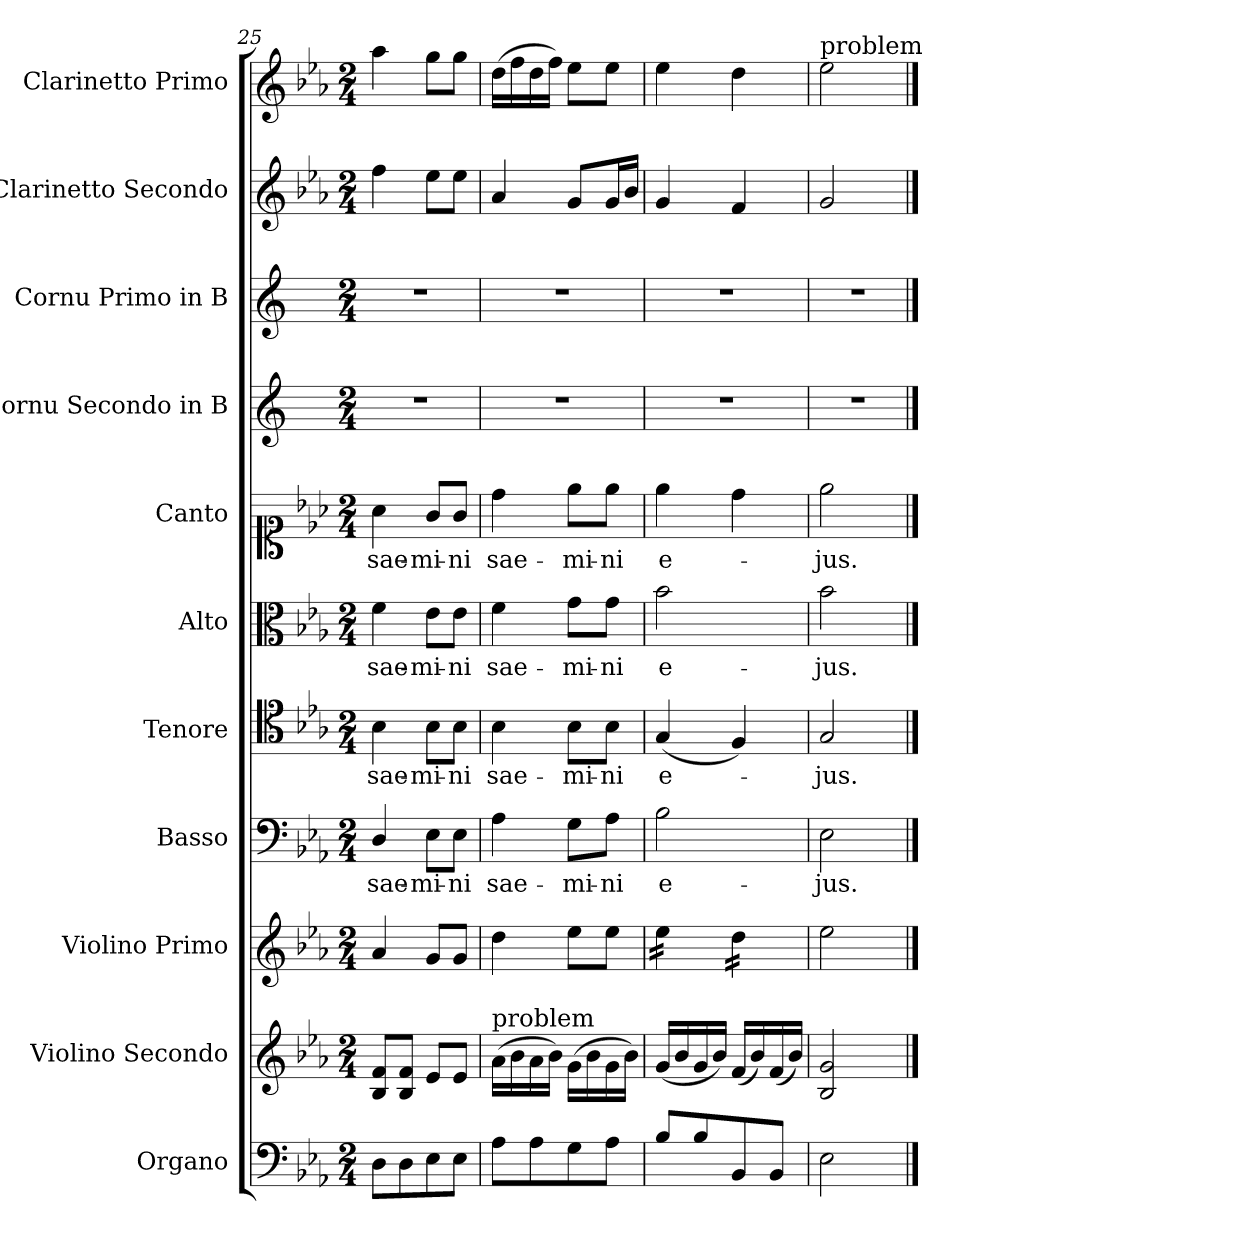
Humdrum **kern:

**kern	**kern	**kern	**kern	**text	**kern	**text	**kern	**text	**kern	**text	**kern	**kern	**kern	**kern
*part11	*part10	*part9	*part8	*part8	*part7	*part7	*part6	*part6	*part5	*part5	*part4	*part3	*part2	*part1
*staff11	*staff10	*staff9	*staff8	*staff8	*staff7	*staff7	*staff6	*staff6	*staff5	*staff5	*staff4	*staff3	*staff2	*staff1
*I"Organo	*I"Violino Secondo	*I"Violino Primo	*I"Basso	*	*I"Tenore	*	*I"Alto	*	*I"Canto	*	*I"Cornu Secondo in B	*I"Cornu Primo in B	*I"Clarinetto Secondo	*I"Clarinetto Primo
*I'Org	*	*I'Vn I	*I'B	*	*I'T	*	*I'A	*	*I'C	*	*	*I'Cor I	*	*I'Cl I
*clefF4	*clefG2	*clefG2	*clefF4	*	*clefC4	*	*clefC3	*	*clefC1	*	*clefG2	*clefG2	*clefG2	*clefG2
*	*	*	*	*	*	*	*	*	*	*	*ITrd1c2	*ITrd1c2	*	*
*k[b-e-a-]	*k[b-e-a-]	*k[b-e-a-]	*k[b-e-a-]	*	*k[b-e-a-]	*	*k[b-e-a-]	*	*k[b-e-a-]	*	*k[b-e-]	*k[b-e-]	*k[b-e-a-]	*k[b-e-a-]
*E-:	*E-:	*E-:	*E-:	*	*E-:	*	*E-:	*	*E-:	*	*	*	*E-:	*E-:
*M2/4	*M2/4	*M2/4	*M2/4	*	*M2/4	*	*M2/4	*	*M2/4	*	*M2/4	*M2/4	*M2/4	*M2/4
=25	=25	=25	=25	=25	=25	=25	=25	=25	=25	=25	=25	=25	=25	=25
8DL	8B- 8fL	4a-	4D/	sae-	4B-	sae-	4f	sae-	4a-	sae-	2r	2r	4ff	4aa-
8D	8B- 8fJ	.	.	.	.	.	.	.	.	.	.	.	.	.
8E-	8e-L	8gL	8E-\L	-mi-	8B-\L	-mi-	8e-\L	-mi-	8g/L	-mi-	.	.	8ee-L	8ggL
8E-J	8e-J	8gJ	8E-\J	-ni	8B-\J	-ni	8e-\J	-ni	8g/J	-ni	.	.	8ee-J	8ggJ
=26	=26	=26	=26	=26	=26	=26	=26	=26	=26	=26	=26	=26	=26	=26
!	!LO:TX:a:t=problem	!	!	!	!	!	!	!	!	!	!	!	!	!
8A-L	(>16a-\LL	4dd	4A-	sae-	4B-	sae-	4f	sae-	4dd	sae-	2r	2r	4a-	(>16ddLL
.	16b-	.	.	.	.	.	.	.	.	.	.	.	.	16ff
8A-	16a-	.	.	.	.	.	.	.	.	.	.	.	.	16dd
.	16b-JJ)	.	.	.	.	.	.	.	.	.	.	.	.	16ffJJ)
8G	(>16g\LL	8ee-L	8G\L	-mi-	8B-\L	-mi-	8g\L	-mi-	8ee-\L	-mi-	.	.	8gL	8ee-L
.	16b-	.	.	.	.	.	.	.	.	.	.	.	.	.
8A-J	16g	8ee-J	8A-\J	-ni	8B-\J	-ni	8g\J	-ni	8ee-\J	-ni	.	.	16gL	8ee-J
.	16b-JJ)	.	.	.	.	.	.	.	.	.	.	.	16b-JJ	.
=27	=27	=27	=27	=27	=27	=27	=27	=27	=27	=27	=27	=27	=27	=27
*	*	*tremolo	*	*	*	*	*	*	*	*	*	*	*	*
8B-\L	(<16gLL	16ee-LL	2B-	e-	(<4G	e-	2b-	e-	4ee-	e-	2r	2r	4g	4ee-
.	16b-	16ee-	.	.	.	.	.	.	.	.	.	.	.	.
8B-\	16g	16ee-	.	.	.	.	.	.	.	.	.	.	.	.
.	16b-JJ)	16ee-JJ	.	.	.	.	.	.	.	.	.	.	.	.
8BB-/	(<16fLL	16ddLL	.	.	4F)	.	.	.	4dd	.	.	.	4f	4dd
.	16b-)	16dd	.	.	.	.	.	.	.	.	.	.	.	.
8BB-/J	(<16f	16dd	.	.	.	.	.	.	.	.	.	.	.	.
.	16b-JJ)	16ddJJ	.	.	.	.	.	.	.	.	.	.	.	.
*	*	*Xtremolo	*	*	*	*	*	*	*	*	*	*	*	*
=28	=28	=28	=28	=28	=28	=28	=28	=28	=28	=28	=28	=28	=28	=28
!	!	!	!	!	!	!	!	!	!	!	!	!	!	!LO:TX:a:t=problem
2E-	2B- 2g	2ee-	2E-	-jus.	2G	-jus.	2b-	-jus.	2ee-	-jus.	2r	2r	2g	2ee-
==	==	==	==	==	==	==	==	==	==	==	==	==	==	==
*-	*-	*-	*-	*-	*-	*-	*-	*-	*-	*-	*-	*-	*-	*-
